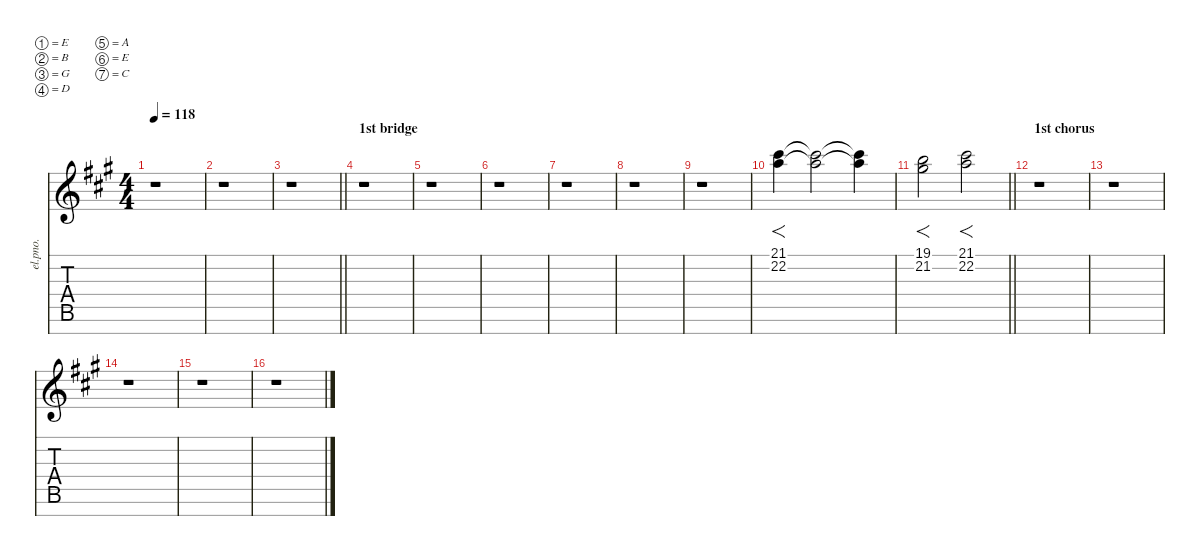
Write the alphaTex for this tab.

\defaultSystemsLayout 4
\hideDynamics
\bracketExtendMode nobrackets
\otherSystemsTrackNameOrientation horizontal
\track ("rhodes 2" "el.pno.") {instrument electricpiano1}
\staff {score tabs}
\tuning (E4 B3 G3 D3 A2 E2 C-1)
\ts (4 4)
\tempo 118
\clef g2
\ks f#minor
r.1{dy mp} |
r.1 |
\barLineRight lightlight
r.1 |
\section ("" "1st bridge")
r.1 |
r.1 |
r.1 |
r.1 |
r.1 |
r.1 |
(21.1{acc #} 22.2{acc forcenatural}).4{f} (21.1{t acc #} 22.2{t acc forcenatural}).2{dy f} (21.1{t acc #} 22.2{t acc forcenatural}).4 |
\barLineRight lightlight
(19.1{acc forcenatural} 21.2{acc #}).2{f dy fff} (21.1{acc #} 22.2{acc forcenatural}).2{f} |
\section ("" "1st chorus")
r.1 |
r.1 |
r.1 |
r.1 |
r.1
